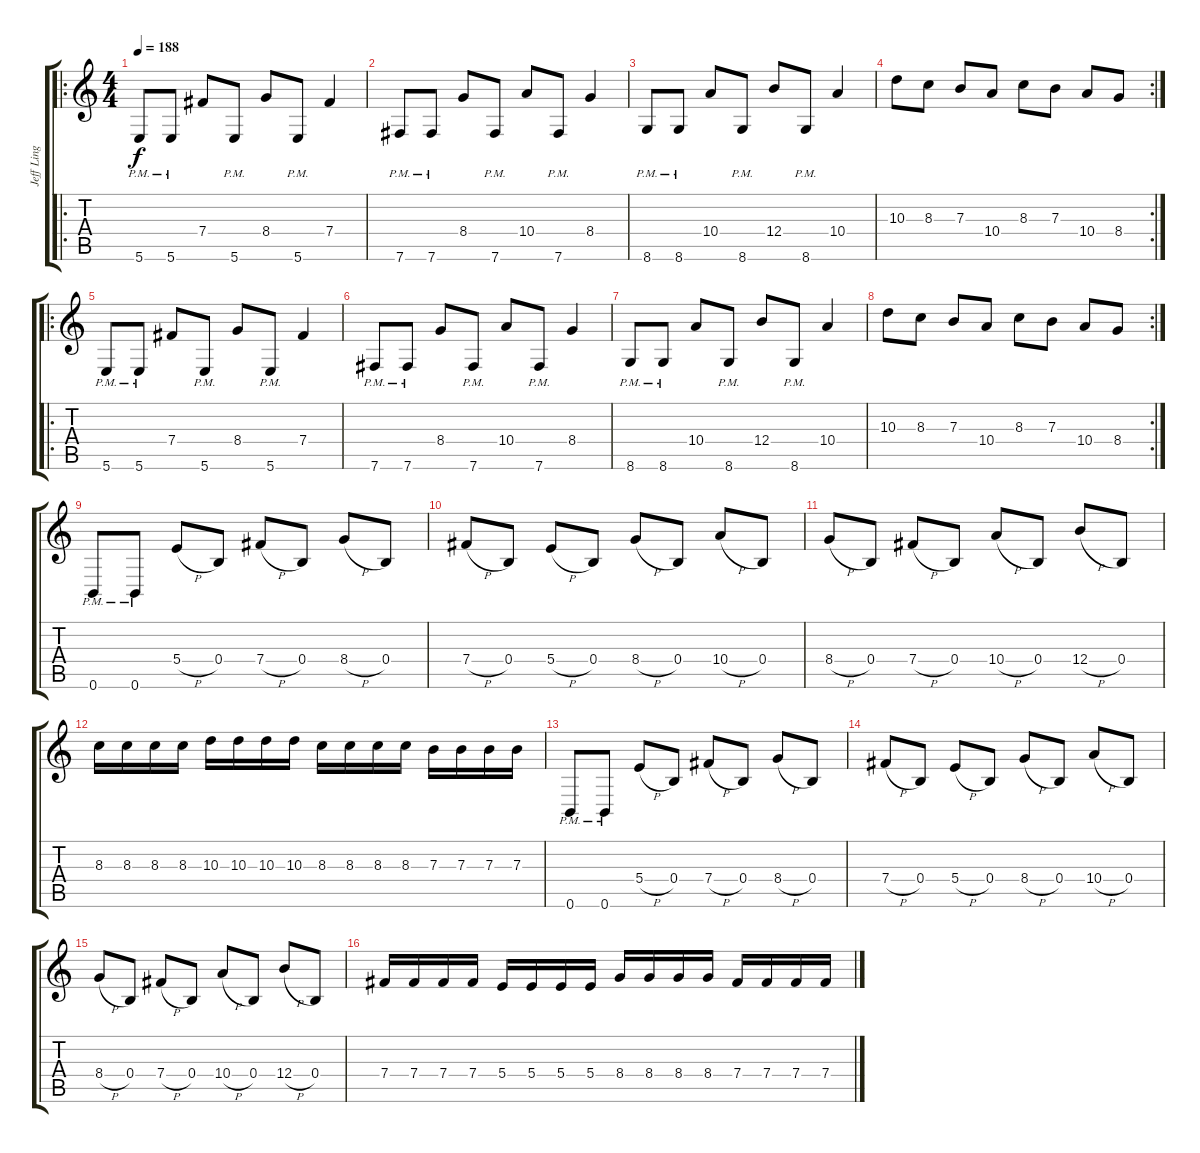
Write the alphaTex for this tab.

\track ("Jeff Ling" "Jeff Ling") {instrument distortionguitar}
\staff {score tabs}
\tuning (Db4 Ab3 E3 B2 Gb2 B1) {hide}
\ro
\ts (4 4)
\tempo 188
\clef g2
\ks c
5.6{pm}.8{dy f} 5.6{pm}.8 7.4.8 5.6{pm}.8 8.4.8 5.6{pm}.8 7.4.4 |
7.6{pm}.8 7.6{pm}.8 8.4.8 7.6{pm}.8 10.4.8 7.6{pm}.8 8.4.4 |
8.6{pm}.8 8.6{pm}.8 10.4.8 8.6{pm}.8 12.4.8 8.6{pm}.8 10.4.4 |
\rc 2
10.3.8 8.3.8 7.3.8 10.4.8 8.3.8 7.3.8 10.4.8 8.4.8 |
\ro
5.6{pm}.8 5.6{pm}.8 7.4.8 5.6{pm}.8 8.4.8 5.6{pm}.8 7.4.4 |
7.6{pm}.8 7.6{pm}.8 8.4.8 7.6{pm}.8 10.4.8 7.6{pm}.8 8.4.4 |
8.6{pm}.8 8.6{pm}.8 10.4.8 8.6{pm}.8 12.4.8 8.6{pm}.8 10.4.4 |
\rc 2
10.3.8 8.3.8 7.3.8 10.4.8 8.3.8 7.3.8 10.4.8 8.4.8 |
0.6{pm}.8 0.6{pm}.8 5.4{h}.8 0.4.8 7.4{h}.8 0.4.8 8.4{h}.8 0.4.8 |
7.4{h}.8 0.4.8 5.4{h}.8 0.4.8 8.4{h}.8 0.4.8 10.4{h}.8 0.4.8 |
8.4{h}.8 0.4.8 7.4{h}.8 0.4.8 10.4{h}.8 0.4.8 12.4{h}.8 0.4.8 |
8.3.16 8.3.16 8.3.16 8.3.16 10.3.16 10.3.16 10.3.16 10.3.16 8.3.16 8.3.16 8.3.16 8.3.16 7.3.16 7.3.16 7.3.16 7.3.16 |
0.6{pm}.8 0.6{pm}.8 5.4{h}.8 0.4.8 7.4{h}.8 0.4.8 8.4{h}.8 0.4.8 |
7.4{h}.8 0.4.8 5.4{h}.8 0.4.8 8.4{h}.8 0.4.8 10.4{h}.8 0.4.8 |
8.4{h}.8 0.4.8 7.4{h}.8 0.4.8 10.4{h}.8 0.4.8 12.4{h}.8 0.4.8 |
7.4.16 7.4.16 7.4.16 7.4.16 5.4.16 5.4.16 5.4.16 5.4.16 8.4.16 8.4.16 8.4.16 8.4.16 7.4.16 7.4.16 7.4.16 7.4.16
